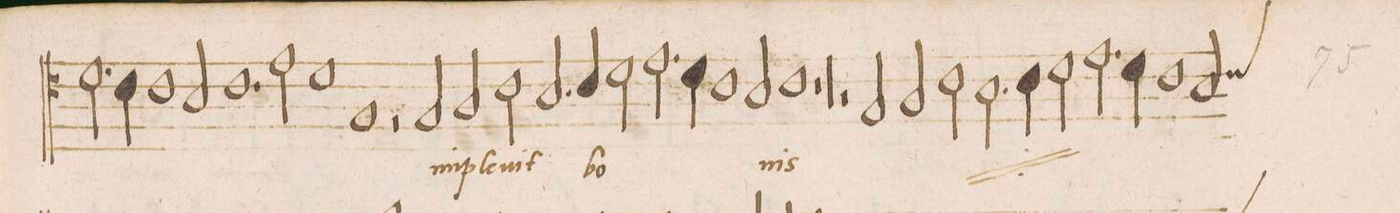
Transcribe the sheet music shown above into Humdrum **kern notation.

**kern	**text
*I"TENOR	*
*clefC4	*
*k[]	*
*met(C|)	*
*M2/1	*
2.d\	.
=119	=119
4c\	.
1c	.
2B/	.
=120	=120
1.c	.
2e\	.
=121	=121
1d	.
1G	.
=122	=122
2r	.
2G/	im-
2A/	-ple-
2c\	-vit
=123	=123
2.B/	.
4c/	bo-
2d\	.
2.e\	.
=124	=124
4d\	.
1c	.
2B/	.
=125	=125
1c	-nis
1r	.
=126	=126
0r	.
=127	=127
0r	.
=128	=128
2r	.
*	*ij
2G/	im-
2A/	-ple-
2c\	-vit
=129	=129
2.B\	bo-
4c\	.
2d\	.
[2e'\	.
=130	=130
4e\]	.
4d\	.
1c	.
2B/	.
*custos:c	*
=131	=131
*-	*-
